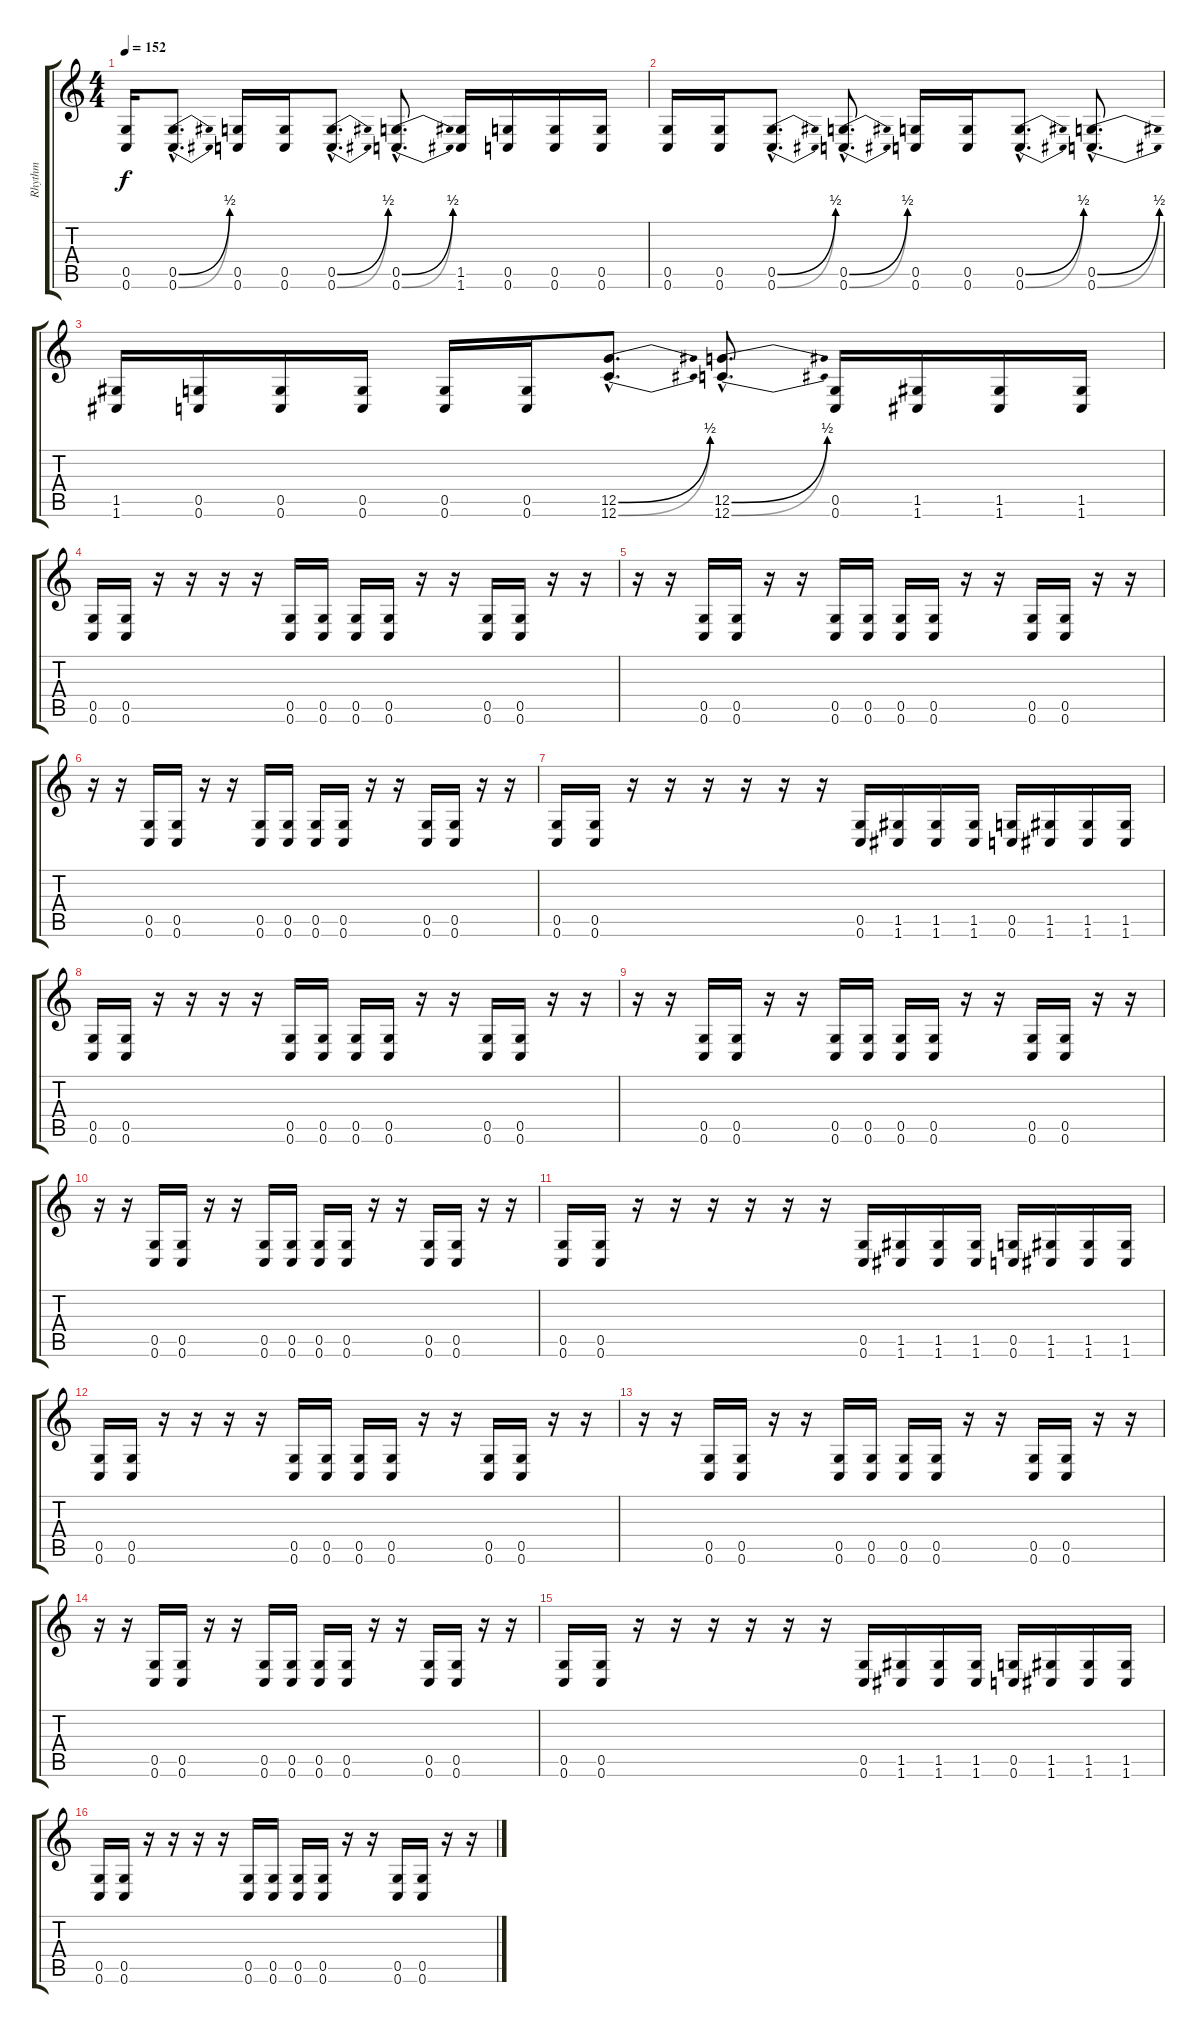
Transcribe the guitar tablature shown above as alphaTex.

\track ("Rhythm" "Rhythm") {instrument overdrivenguitar}
\staff {score tabs}
\tuning (D4 A3 F3 C3 G2 C2) {hide}
\ts (4 4)
\tempo 152
\clef g2
\ks c
(0.5{t} 0.6{t}).16{dy f} (0.5{be (bend 0 0 60 2) hac} 0.6{be (bend 0 0 60 2) hac}).8{d} (0.5 0.6).16 (0.5 0.6).16 (0.5{be (bend 0 0 60 2) hac} 0.6{be (bend 0 0 60 2) hac}).8{d} (0.5{be (bend 0 0 60 2) hac} 0.6{be (bend 0 0 60 2) hac}).8{d} (1.5 1.6).16 (0.5 0.6).16 (0.5 0.6).16 (0.5 0.6).16 |
(0.5 0.6).16 (0.5 0.6).16 (0.5{be (bend 0 0 60 2) hac} 0.6{be (bend 0 0 60 2) hac}).8{d} (0.5{be (bend 0 0 60 2) hac} 0.6{be (bend 0 0 60 2) hac}).8{d} (0.5 0.6).16 (0.5 0.6).16 (0.5{be (bend 0 0 60 2) hac} 0.6{be (bend 0 0 60 2) hac}).8{d} (0.5{be (bend 0 0 60 2) hac} 0.6{be (bend 0 0 60 2) hac}).8{d} |
(1.5 1.6).16 (0.5 0.6).16 (0.5 0.6).16 (0.5 0.6).16 (0.5 0.6).16 (0.5 0.6).16 (12.5{be (bend 0 0 60 2) hac} 12.6{be (bend 0 0 60 2) hac}).8{d} (12.5{be (bend 0 0 60 2) hac} 12.6{be (bend 0 0 60 2) hac}).8{d} (0.5 0.6).16 (1.5 1.6).16 (1.5 1.6).16 (1.5 1.6).16 |
(0.5 0.6).16 (0.5 0.6).16 r.16 r.16 r.16 r.16 (0.5 0.6).16 (0.5 0.6).16 (0.5 0.6).16 (0.5 0.6).16 r.16 r.16 (0.5 0.6).16 (0.5 0.6).16 r.16 r.16 |
r.16 r.16 (0.5 0.6).16 (0.5 0.6).16 r.16 r.16 (0.5 0.6).16 (0.5 0.6).16 (0.5 0.6).16 (0.5 0.6).16 r.16 r.16 (0.5 0.6).16 (0.5 0.6).16 r.16 r.16 |
r.16 r.16 (0.5 0.6).16 (0.5 0.6).16 r.16 r.16 (0.5 0.6).16 (0.5 0.6).16 (0.5 0.6).16 (0.5 0.6).16 r.16 r.16 (0.5 0.6).16 (0.5 0.6).16 r.16 r.16 |
(0.5 0.6).16 (0.5 0.6).16 r.16 r.16 r.16 r.16 r.16 r.16 (0.5 0.6).16 (1.5 1.6).16 (1.5 1.6).16 (1.5 1.6).16 (0.5 0.6).16 (1.5 1.6).16 (1.5 1.6).16 (1.5 1.6).16 |
(0.5 0.6).16 (0.5 0.6).16 r.16 r.16 r.16 r.16 (0.5 0.6).16 (0.5 0.6).16 (0.5 0.6).16 (0.5 0.6).16 r.16 r.16 (0.5 0.6).16 (0.5 0.6).16 r.16 r.16 |
r.16 r.16 (0.5 0.6).16 (0.5 0.6).16 r.16 r.16 (0.5 0.6).16 (0.5 0.6).16 (0.5 0.6).16 (0.5 0.6).16 r.16 r.16 (0.5 0.6).16 (0.5 0.6).16 r.16 r.16 |
r.16 r.16 (0.5 0.6).16 (0.5 0.6).16 r.16 r.16 (0.5 0.6).16 (0.5 0.6).16 (0.5 0.6).16 (0.5 0.6).16 r.16 r.16 (0.5 0.6).16 (0.5 0.6).16 r.16 r.16 |
(0.5 0.6).16 (0.5 0.6).16 r.16 r.16 r.16 r.16 r.16 r.16 (0.5 0.6).16 (1.5 1.6).16 (1.5 1.6).16 (1.5 1.6).16 (0.5 0.6).16 (1.5 1.6).16 (1.5 1.6).16 (1.5 1.6).16 |
(0.5 0.6).16 (0.5 0.6).16 r.16 r.16 r.16 r.16 (0.5 0.6).16 (0.5 0.6).16 (0.5 0.6).16 (0.5 0.6).16 r.16 r.16 (0.5 0.6).16 (0.5 0.6).16 r.16 r.16 |
r.16 r.16 (0.5 0.6).16 (0.5 0.6).16 r.16 r.16 (0.5 0.6).16 (0.5 0.6).16 (0.5 0.6).16 (0.5 0.6).16 r.16 r.16 (0.5 0.6).16 (0.5 0.6).16 r.16 r.16 |
r.16 r.16 (0.5 0.6).16 (0.5 0.6).16 r.16 r.16 (0.5 0.6).16 (0.5 0.6).16 (0.5 0.6).16 (0.5 0.6).16 r.16 r.16 (0.5 0.6).16 (0.5 0.6).16 r.16 r.16 |
(0.5 0.6).16 (0.5 0.6).16 r.16 r.16 r.16 r.16 r.16 r.16 (0.5 0.6).16 (1.5 1.6).16 (1.5 1.6).16 (1.5 1.6).16 (0.5 0.6).16 (1.5 1.6).16 (1.5 1.6).16 (1.5 1.6).16 |
(0.5 0.6).16 (0.5 0.6).16 r.16 r.16 r.16 r.16 (0.5 0.6).16 (0.5 0.6).16 (0.5 0.6).16 (0.5 0.6).16 r.16 r.16 (0.5 0.6).16 (0.5 0.6).16 r.16 r.16
